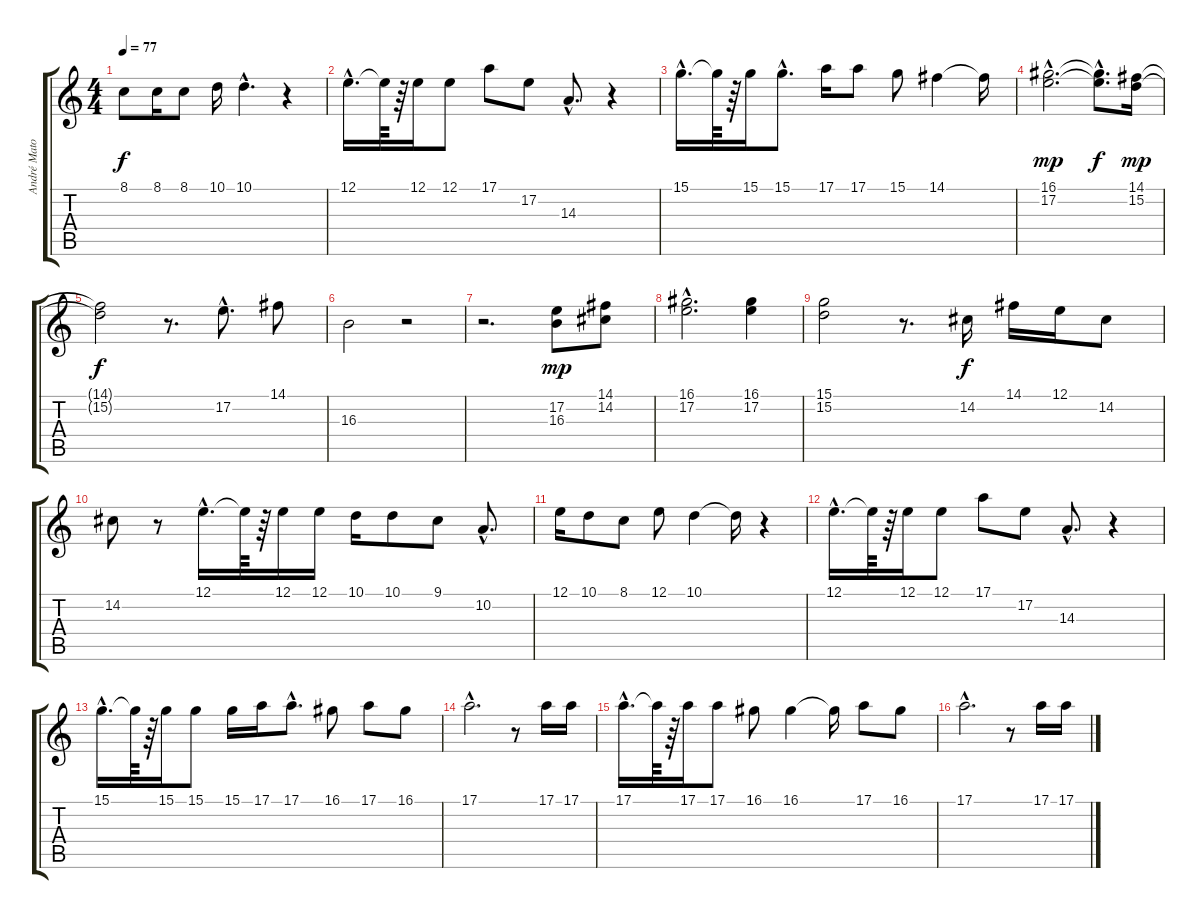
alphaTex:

\track ("André Matos " "André Mato") {instrument lead6voice}
\staff {score tabs}
\tuning (E4 B3 G3 D3 A2 E2) {hide}
\ts (4 4)
\tempo 77
\clef g2
\ks c
8.1.8{dy f} 8.1.16 8.1.8 10.1.16 10.1{hac}.4{d} r.4 |
12.1{hac}.16{d} 12.1{t}.64 r.64 12.1.16 12.1.8 17.1.8 17.2.8 14.3{hac}.8{d} r.4 |
15.1{hac}.16{d} 15.1{t}.64 r.64 15.1.16 15.1{hac}.8{d} 17.1.16 17.1.8 15.1.8 14.1.4 14.1{t}.16 |
(16.1{hac} 17.2{hac}).2{d dy mp} (16.1{hac t} 17.2{hac t}).8{d dy f} (14.1 15.2).16{dy mp} |
(14.1{t} 15.2{t}).2{dy f} r.8{d} 17.2{hac}.8{d} 14.1.8 |
16.3.2 r.2 |
r.2{d} (17.2 16.3).8{dy mp} (14.1 14.2).8 |
(16.1{hac} 17.2{hac}).2{d} (16.1 17.2).4 |
(15.1 15.2).2 r.8{d} 14.2.16{dy f} 14.1.16 12.1.16 14.2.8 |
14.2.8 r.8 12.1{hac}.16{d} 12.1{t}.64 r.64 12.1.16 12.1.16 10.1.16 10.1.8 9.1.8 10.2{hac}.8{d} |
12.1.16 10.1.8 8.1.8 12.1.8 10.1.4 10.1{t}.16 r.4 |
12.1{hac}.16{d} 12.1{t}.64 r.64 12.1.16 12.1.8 17.1.8 17.2.8 14.3{hac}.8{d} r.4 |
15.1{hac}.16{d} 15.1{t}.64 r.64 15.1.16 15.1.8 15.1.16 17.1.16 17.1{hac}.8{d} 16.1.8 17.1.8 16.1.8 |
17.1{hac}.2{d} r.8 17.1.16 17.1.16 |
17.1{hac}.16{d} 17.1{t}.64 r.64 17.1.16 17.1.8 16.1.8 16.1.4 16.1{t}.16 17.1.8 16.1.8 |
17.1{hac}.2{d} r.8 17.1.16 17.1.16
